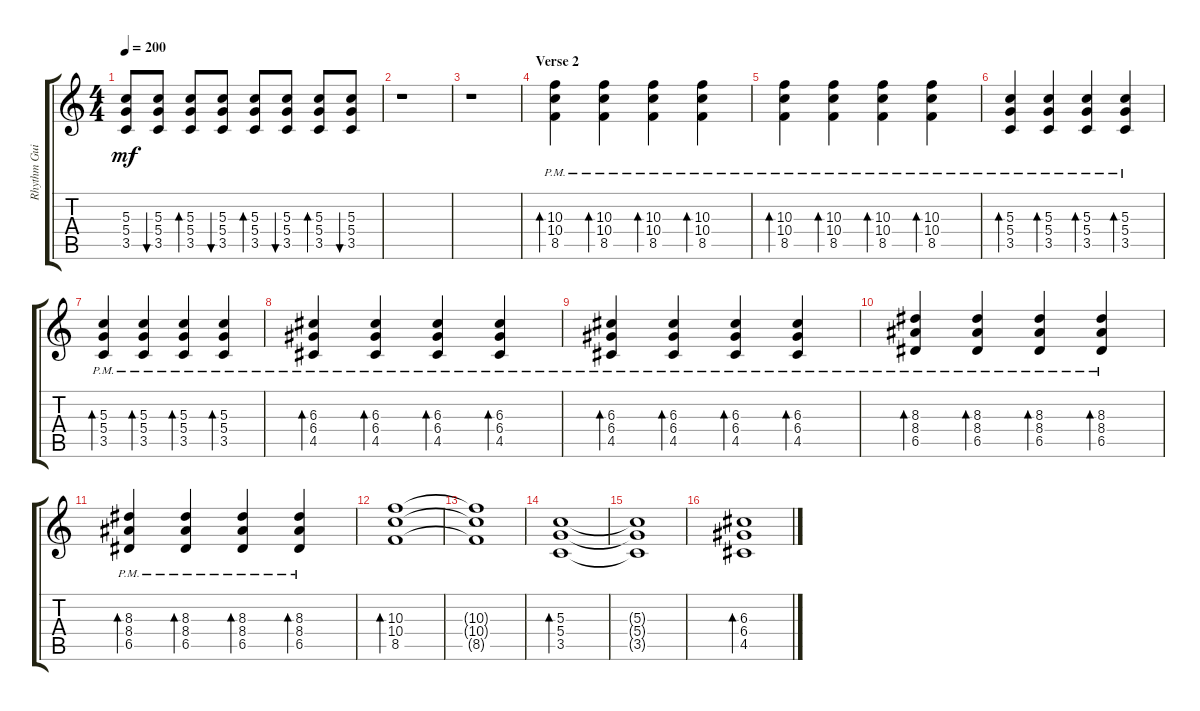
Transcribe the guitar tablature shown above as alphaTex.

\track ("Rhythm Guitar" "Rhythm Gui") {instrument overdrivenguitar}
\staff {score tabs}
\tuning (E4 B3 G3 D3 A2 E2) {hide}
\ts (4 4)
\tempo 200
\clef g2
\ks c
(5.3{t} 5.4{t} 3.5{t}).8{dy mf} (5.3 5.4 3.5).8{bu 30} (5.3 5.4 3.5).8{bd 30} (5.3 5.4 3.5).8{bu 30} (5.3 5.4 3.5).8{bd 30} (5.3 5.4 3.5).8{bu 30} (5.3 5.4 3.5).8{bd 30} (5.3 5.4 3.5).8{bu 30} |
r.1 |
r.1 |
\section ("" "Verse 2")
(10.3{pm} 10.4{pm} 8.5{pm}).4{bd 30} (10.3{pm} 10.4{pm} 8.5{pm}).4{bd 30} (10.3{pm} 10.4{pm} 8.5{pm}).4{bd 30} (10.3{pm} 10.4{pm} 8.5{pm}).4{bd 30} |
(10.3{pm} 10.4{pm} 8.5{pm}).4{bd 30} (10.3{pm} 10.4{pm} 8.5{pm}).4{bd 30} (10.3{pm} 10.4{pm} 8.5{pm}).4{bd 30} (10.3{pm} 10.4{pm} 8.5{pm}).4{bd 30} |
(5.3{pm} 5.4{pm} 3.5{pm}).4{bd 30} (5.3{pm} 5.4{pm} 3.5{pm}).4{bd 30} (5.3{pm} 5.4{pm} 3.5{pm}).4{bd 30} (5.3{pm} 5.4{pm} 3.5{pm}).4{bd 30} |
(5.3{pm} 5.4{pm} 3.5{pm}).4{bd 30} (5.3{pm} 5.4{pm} 3.5{pm}).4{bd 30} (5.3{pm} 5.4{pm} 3.5{pm}).4{bd 30} (5.3{pm} 5.4{pm} 3.5{pm}).4{bd 30} |
(6.3{pm} 6.4{pm} 4.5{pm}).4{bd 30} (6.3{pm} 6.4{pm} 4.5{pm}).4{bd 30} (6.3{pm} 6.4{pm} 4.5{pm}).4{bd 30} (6.3{pm} 6.4{pm} 4.5{pm}).4{bd 30} |
(6.3{pm} 6.4{pm} 4.5{pm}).4{bd 30} (6.3{pm} 6.4{pm} 4.5{pm}).4{bd 30} (6.3{pm} 6.4{pm} 4.5{pm}).4{bd 30} (6.3{pm} 6.4{pm} 4.5{pm}).4{bd 30} |
(8.3{pm} 8.4{pm} 6.5{pm}).4{bd 30} (8.3{pm} 8.4{pm} 6.5{pm}).4{bd 30} (8.3{pm} 8.4{pm} 6.5{pm}).4{bd 30} (8.3{pm} 8.4{pm} 6.5{pm}).4{bd 30} |
(8.3{pm} 8.4{pm} 6.5{pm}).4{bd 30} (8.3{pm} 8.4{pm} 6.5{pm}).4{bd 30} (8.3{pm} 8.4{pm} 6.5{pm}).4{bd 30} (8.3{pm} 8.4{pm} 6.5{pm}).4{bd 30} |
(10.3 10.4 8.5).1{bd 30} |
(10.3{t} 10.4{t} 8.5{t}).1 |
(5.3 5.4 3.5).1{bd 30} |
(5.3{t} 5.4{t} 3.5{t}).1 |
(6.3 6.4 4.5).1{bd 30}
